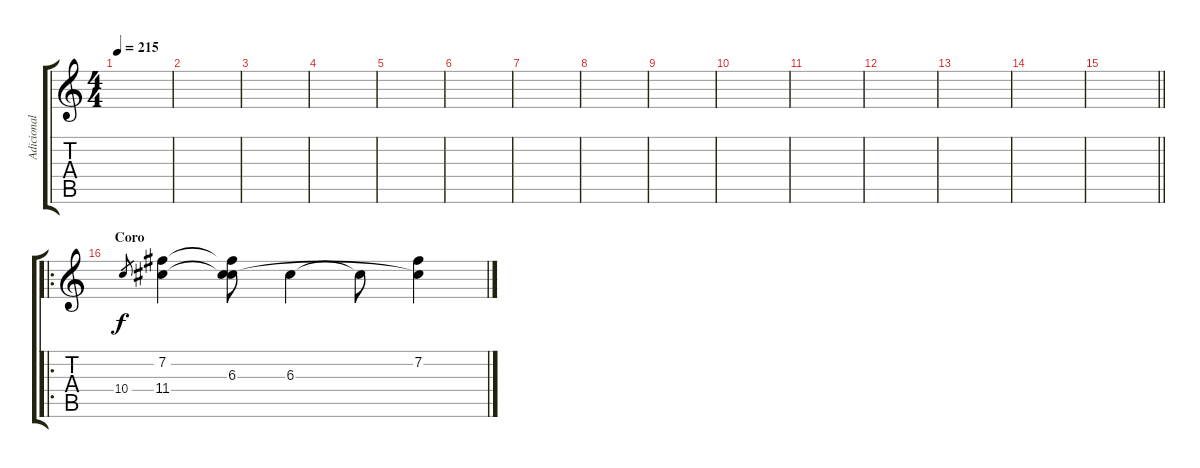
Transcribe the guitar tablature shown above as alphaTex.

\track ("Adicional" "Adicional") {instrument overdrivenguitar}
\staff {score tabs}
\tuning (E4 B3 G3 D3 A2 E2) {hide}
\ts (4 4)
\tempo 215
\clef g2
\ks c
|
|
|
|
|
|
|
|
|
|
|
|
|
|
\barLineRight lightlight
|
\ro
\section ("" "Coro")
10.4.8{gr} (7.2 11.4).4 (7.2{t} 6.3 11.4{t}).8 6.3.4 6.3{t}.8 (7.2 11.4{t}).4
